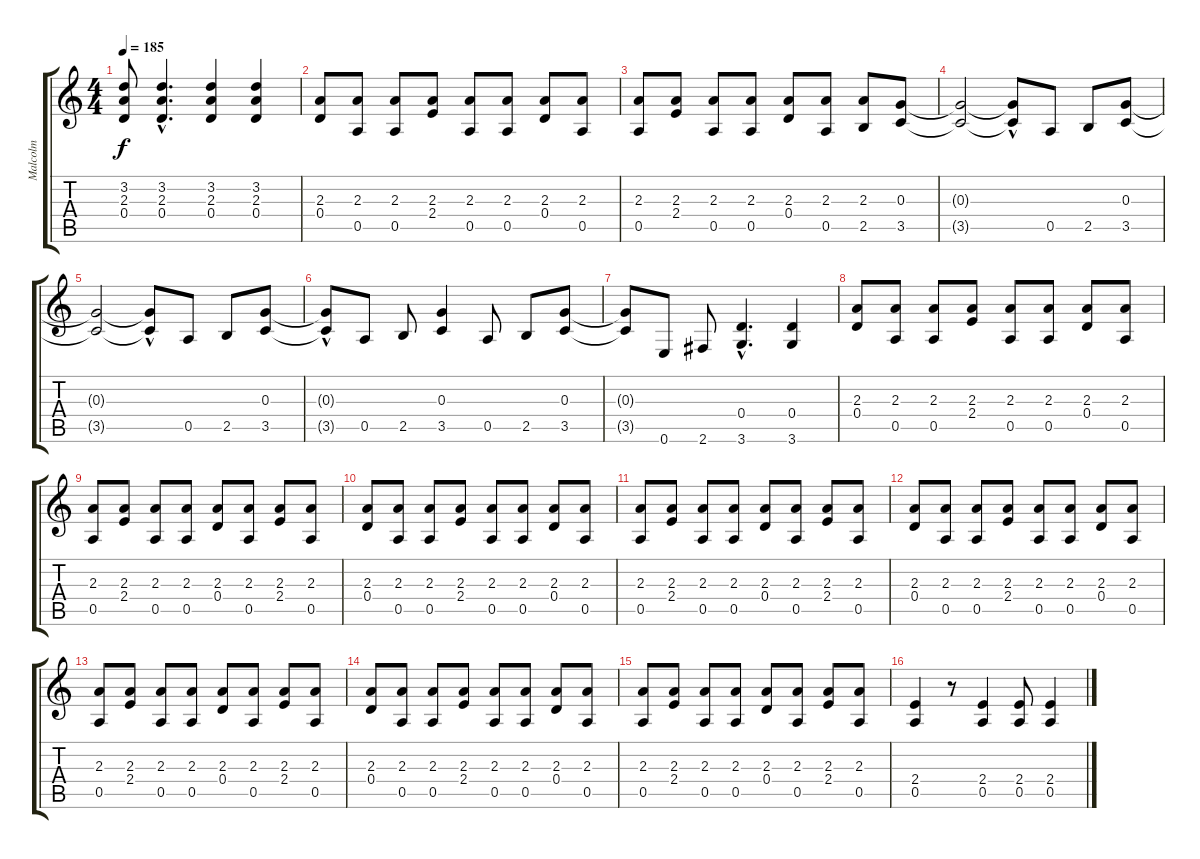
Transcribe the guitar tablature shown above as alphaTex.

\track ("Malcolm" "Malcolm") {instrument overdrivenguitar}
\staff {score tabs}
\tuning (E4 B3 G3 D3 A2 E2) {hide}
\ts (4 4)
\tempo 185
\clef g2
\ks c
(3.2{t} 2.3{t} 0.4{t}).8{dy f} (3.2{hac} 2.3{hac} 0.4{hac}).4{d} (3.2 2.3 0.4).4 (3.2 2.3 0.4).4 |
(2.3 0.4).8 (2.3 0.5).8 (2.3 0.5).8 (2.3 2.4).8 (2.3 0.5).8 (2.3 0.5).8 (2.3 0.4).8 (2.3 0.5).8 |
(2.3 0.5).8 (2.3 2.4).8 (2.3 0.5).8 (2.3 0.5).8 (2.3 0.4).8 (2.3 0.5).8 (2.3 2.5).8 (0.3 3.5).8 |
(0.3{t} 3.5{t}).2 (0.3{hac t} 3.5{t}).8 0.5.8 2.5.8 (0.3 3.5).8 |
(0.3{t} 3.5{t}).2 (0.3{hac t} 3.5{t}).8 0.5.8 2.5.8 (0.3 3.5).8 |
(0.3{hac t} 3.5{t}).8 0.5.8 2.5.8 (0.3 3.5).4 0.5.8 2.5.8 (0.3 3.5).8 |
(0.3{t} 3.5{t}).8 0.6.8 2.6.8 (0.4{hac} 3.6{hac}).4{d} (0.4 3.6).4 |
(2.3 0.4).8 (2.3 0.5).8 (2.3 0.5).8 (2.3 2.4).8 (2.3 0.5).8 (2.3 0.5).8 (2.3 0.4).8 (2.3 0.5).8 |
(2.3 0.5).8 (2.3 2.4).8 (2.3 0.5).8 (2.3 0.5).8 (2.3 0.4).8 (2.3 0.5).8 (2.3 2.4).8 (2.3 0.5).8 |
(2.3 0.4).8 (2.3 0.5).8 (2.3 0.5).8 (2.3 2.4).8 (2.3 0.5).8 (2.3 0.5).8 (2.3 0.4).8 (2.3 0.5).8 |
(2.3 0.5).8 (2.3 2.4).8 (2.3 0.5).8 (2.3 0.5).8 (2.3 0.4).8 (2.3 0.5).8 (2.3 2.4).8 (2.3 0.5).8 |
(2.3 0.4).8 (2.3 0.5).8 (2.3 0.5).8 (2.3 2.4).8 (2.3 0.5).8 (2.3 0.5).8 (2.3 0.4).8 (2.3 0.5).8 |
(2.3 0.5).8 (2.3 2.4).8 (2.3 0.5).8 (2.3 0.5).8 (2.3 0.4).8 (2.3 0.5).8 (2.3 2.4).8 (2.3 0.5).8 |
(2.3 0.4).8 (2.3 0.5).8 (2.3 0.5).8 (2.3 2.4).8 (2.3 0.5).8 (2.3 0.5).8 (2.3 0.4).8 (2.3 0.5).8 |
(2.3 0.5).8 (2.3 2.4).8 (2.3 0.5).8 (2.3 0.5).8 (2.3 0.4).8 (2.3 0.5).8 (2.3 2.4).8 (2.3 0.5).8 |
(2.4 0.5).4 r.8 (2.4 0.5).4 (2.4 0.5).8 (2.4 0.5).4
